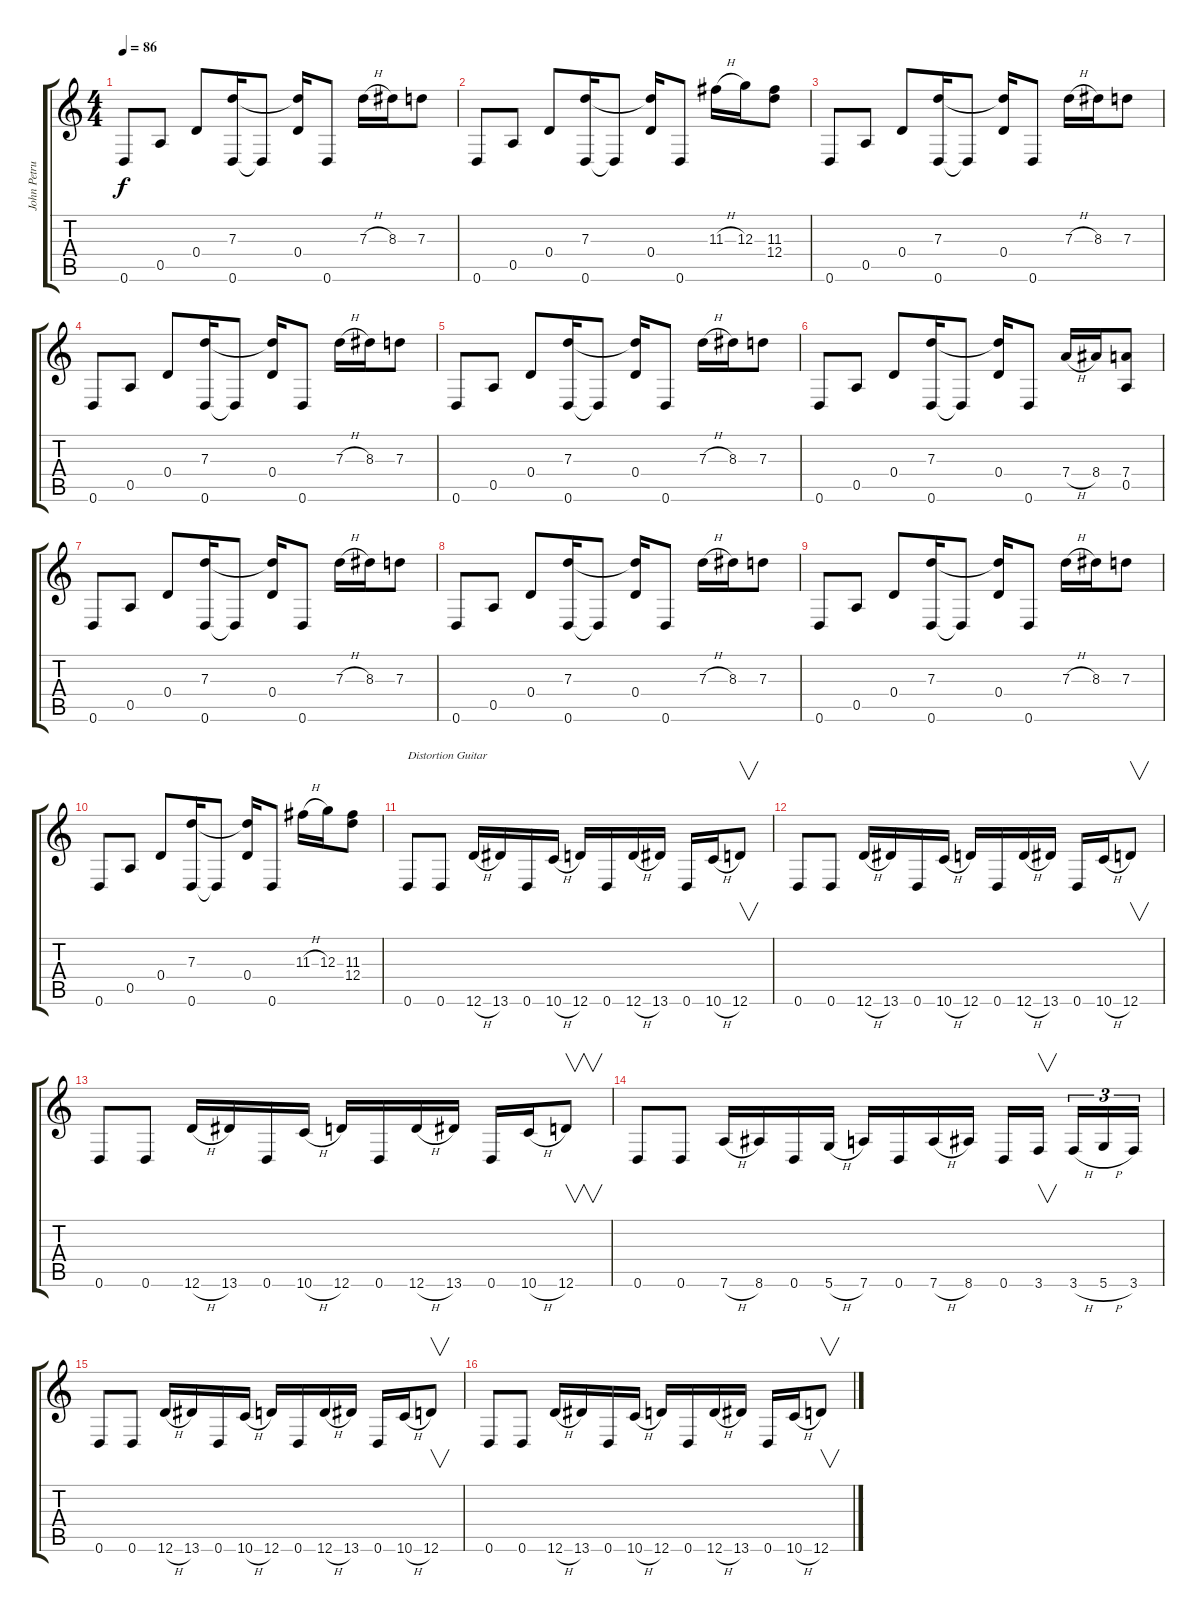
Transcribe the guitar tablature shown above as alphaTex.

\track ("John Petrucci - 6 String Guitar Dropped" "John Petru") {instrument acousticguitarsteel}
\staff {score tabs}
\tuning (E4 B3 G3 D3 A2 D2) {hide}
\ts (4 4)
\tempo 86
\clef g2
\ks c
0.6.8{dy f} 0.5.8 0.4.8 (7.3 0.6).16 0.6{t}.8 (7.3{t} 0.4).16 0.6.8 7.3{h}.16 8.3.16 7.3.8 |
0.6.8 0.5.8 0.4.8 (7.3 0.6).16 0.6{t}.8 (7.3{t} 0.4).16 0.6.8 11.3{h}.16 12.3.16 (11.3 12.4).8 |
0.6.8 0.5.8 0.4.8 (7.3 0.6).16 0.6{t}.8 (7.3{t} 0.4).16 0.6.8 7.3{h}.16 8.3.16 7.3.8 |
0.6.8 0.5.8 0.4.8 (7.3 0.6).16 0.6{t}.8 (7.3{t} 0.4).16 0.6.8 7.3{h}.16 8.3.16 7.3.8 |
0.6.8 0.5.8 0.4.8 (7.3 0.6).16 0.6{t}.8 (7.3{t} 0.4).16 0.6.8 7.3{h}.16 8.3.16 7.3.8 |
0.6.8 0.5.8 0.4.8 (7.3 0.6).16 0.6{t}.8 (7.3{t} 0.4).16 0.6.8 7.4{h}.16 8.4.16 (7.4 0.5).8 |
0.6.8 0.5.8 0.4.8 (7.3 0.6).16 0.6{t}.8 (7.3{t} 0.4).16 0.6.8 7.3{h}.16 8.3.16 7.3.8 |
0.6.8 0.5.8 0.4.8 (7.3 0.6).16 0.6{t}.8 (7.3{t} 0.4).16 0.6.8 7.3{h}.16 8.3.16 7.3.8 |
0.6.8 0.5.8 0.4.8 (7.3 0.6).16 0.6{t}.8 (7.3{t} 0.4).16 0.6.8 7.3{h}.16 8.3.16 7.3.8 |
0.6.8 0.5.8 0.4.8 (7.3 0.6).16 0.6{t}.8 (7.3{t} 0.4).16 0.6.8 11.3{h}.16 12.3.16 (11.3 12.4).8 |
0.6.8{txt "Distortion Guitar" instrument distortionguitar} 0.6.8 12.6{h}.16 13.6.16 0.6.16 10.6{h}.16 12.6.16 0.6.16 12.6{h}.16 13.6.16 0.6.16 10.6{h}.16 12.6.8{v} |
0.6.8 0.6.8 12.6{h}.16 13.6.16 0.6.16 10.6{h}.16 12.6.16 0.6.16 12.6{h}.16 13.6.16 0.6.16 10.6{h}.16 12.6.8{v} |
0.6.8 0.6.8 12.6{h}.16 13.6.16 0.6.16 10.6{h}.16 12.6.16 0.6.16 12.6{h}.16 13.6.16 0.6.16 10.6{h}.16 12.6.8{v} |
0.6.8 0.6.8 7.6{h}.16 8.6.16 0.6.16 5.6{h}.16 7.6.16 0.6.16 7.6{h}.16 8.6.16 0.6.16 3.6.16{v} 3.6{h}.16{tu (3 2)} 5.6{h}.16{tu (3 2)} 3.6.16{tu (3 2)} |
0.6.8 0.6.8 12.6{h}.16 13.6.16 0.6.16 10.6{h}.16 12.6.16 0.6.16 12.6{h}.16 13.6.16 0.6.16 10.6{h}.16 12.6.8{v} |
0.6.8 0.6.8 12.6{h}.16 13.6.16 0.6.16 10.6{h}.16 12.6.16 0.6.16 12.6{h}.16 13.6.16 0.6.16 10.6{h}.16 12.6.8{v}
